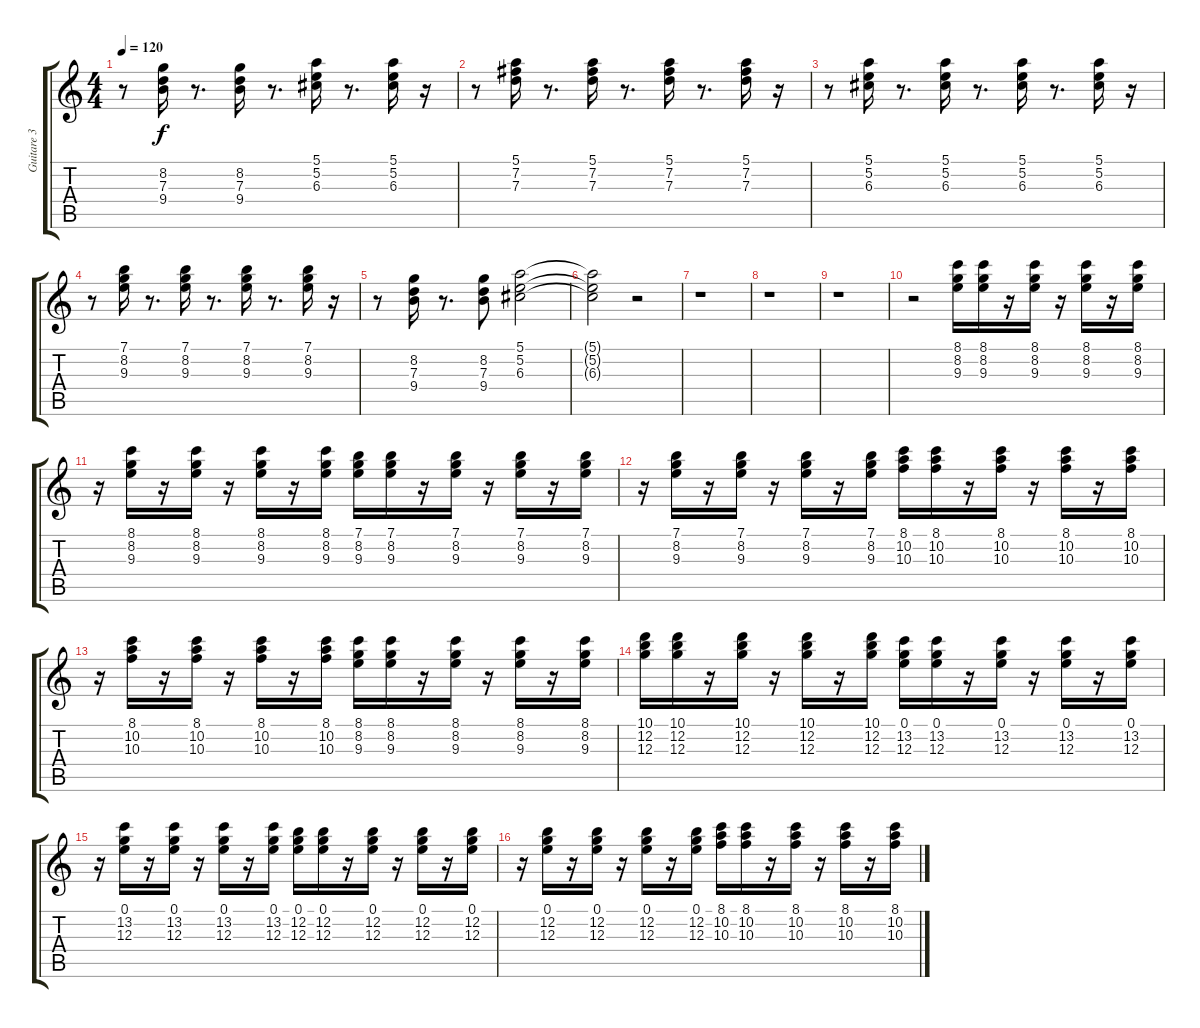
\track ("Guitare 3" "Guitare 3") {instrument electricguitarclean}
\staff {score tabs}
\tuning (E4 B3 G3 D3 A2 E2) {hide}
\ts (4 4)
\tempo 120
\clef g2
\ks c
r.8{dy f} (8.2 7.3 9.4).16 r.8{d} (8.2 7.3 9.4).16 r.8{d} (5.1 5.2 6.3).16 r.8{d} (5.1 5.2 6.3).16 r.16 |
r.8 (5.1 7.2 7.3).16{instrument electricguitarclean} r.8{d} (5.1 7.2 7.3).16 r.8{d} (5.1 7.2 7.3).16 r.8{d} (5.1 7.2 7.3).16 r.16 |
r.8 (5.1 5.2 6.3).16 r.8{d} (5.1 5.2 6.3).16 r.8{d} (5.1 5.2 6.3).16 r.8{d} (5.1 5.2 6.3).16 r.16 |
r.8 (7.1 8.2 9.3).16 r.8{d} (7.1 8.2 9.3).16 r.8{d} (7.1 8.2 9.3).16 r.8{d} (7.1 8.2 9.3).16 r.16 |
r.8 (8.2 7.3 9.4).16 r.8{d} (8.2 7.3 9.4).8 (5.1 5.2 6.3).2 |
(5.1{t} 5.2{t} 6.3{t}).2 r.2 |
r.1 |
r.1 |
r.1 |
r.2 (8.1 8.2 9.3).16{instrument electricguitarclean} (8.1 8.2 9.3).16 r.16 (8.1 8.2 9.3).16 r.16 (8.1 8.2 9.3).16 r.16 (8.1 8.2 9.3).16 |
r.16 (8.1 8.2 9.3).16 r.16 (8.1 8.2 9.3).16 r.16 (8.1 8.2 9.3).16 r.16 (8.1 8.2 9.3).16 (7.1 8.2 9.3).16 (7.1 8.2 9.3).16 r.16 (7.1 8.2 9.3).16 r.16 (7.1 8.2 9.3).16 r.16 (7.1 8.2 9.3).16 |
r.16 (7.1 8.2 9.3).16 r.16 (7.1 8.2 9.3).16 r.16 (7.1 8.2 9.3).16 r.16 (7.1 8.2 9.3).16 (8.1 10.2 10.3).16 (8.1 10.2 10.3).16 r.16 (8.1 10.2 10.3).16 r.16 (8.1 10.2 10.3).16 r.16 (8.1 10.2 10.3).16 |
r.16 (8.1 10.2 10.3).16 r.16 (8.1 10.2 10.3).16 r.16 (8.1 10.2 10.3).16 r.16 (8.1 10.2 10.3).16 (8.1 8.2 9.3).16 (8.1 8.2 9.3).16 r.16 (8.1 8.2 9.3).16 r.16 (8.1 8.2 9.3).16 r.16 (8.1 8.2 9.3).16 |
(10.1 12.2 12.3).16 (10.1 12.2 12.3).16 r.16 (10.1 12.2 12.3).16 r.16 (10.1 12.2 12.3).16 r.16 (10.1 12.2 12.3).16 (0.1 13.2 12.3).16{instrument electricguitarclean} (0.1 13.2 12.3).16 r.16 (0.1 13.2 12.3).16 r.16 (0.1 13.2 12.3).16 r.16 (0.1 13.2 12.3).16 |
r.16 (0.1 13.2 12.3).16 r.16 (0.1 13.2 12.3).16 r.16 (0.1 13.2 12.3).16 r.16 (0.1 13.2 12.3).16 (0.1 12.2 12.3).16 (0.1 12.2 12.3).16 r.16 (0.1 12.2 12.3).16 r.16 (0.1 12.2 12.3).16 r.16 (0.1 12.2 12.3).16 |
r.16 (0.1 12.2 12.3).16 r.16 (0.1 12.2 12.3).16 r.16 (0.1 12.2 12.3).16 r.16 (0.1 12.2 12.3).16 (8.1 10.2 10.3).16 (8.1 10.2 10.3).16 r.16 (8.1 10.2 10.3).16 r.16 (8.1 10.2 10.3).16 r.16 (8.1 10.2 10.3).16
